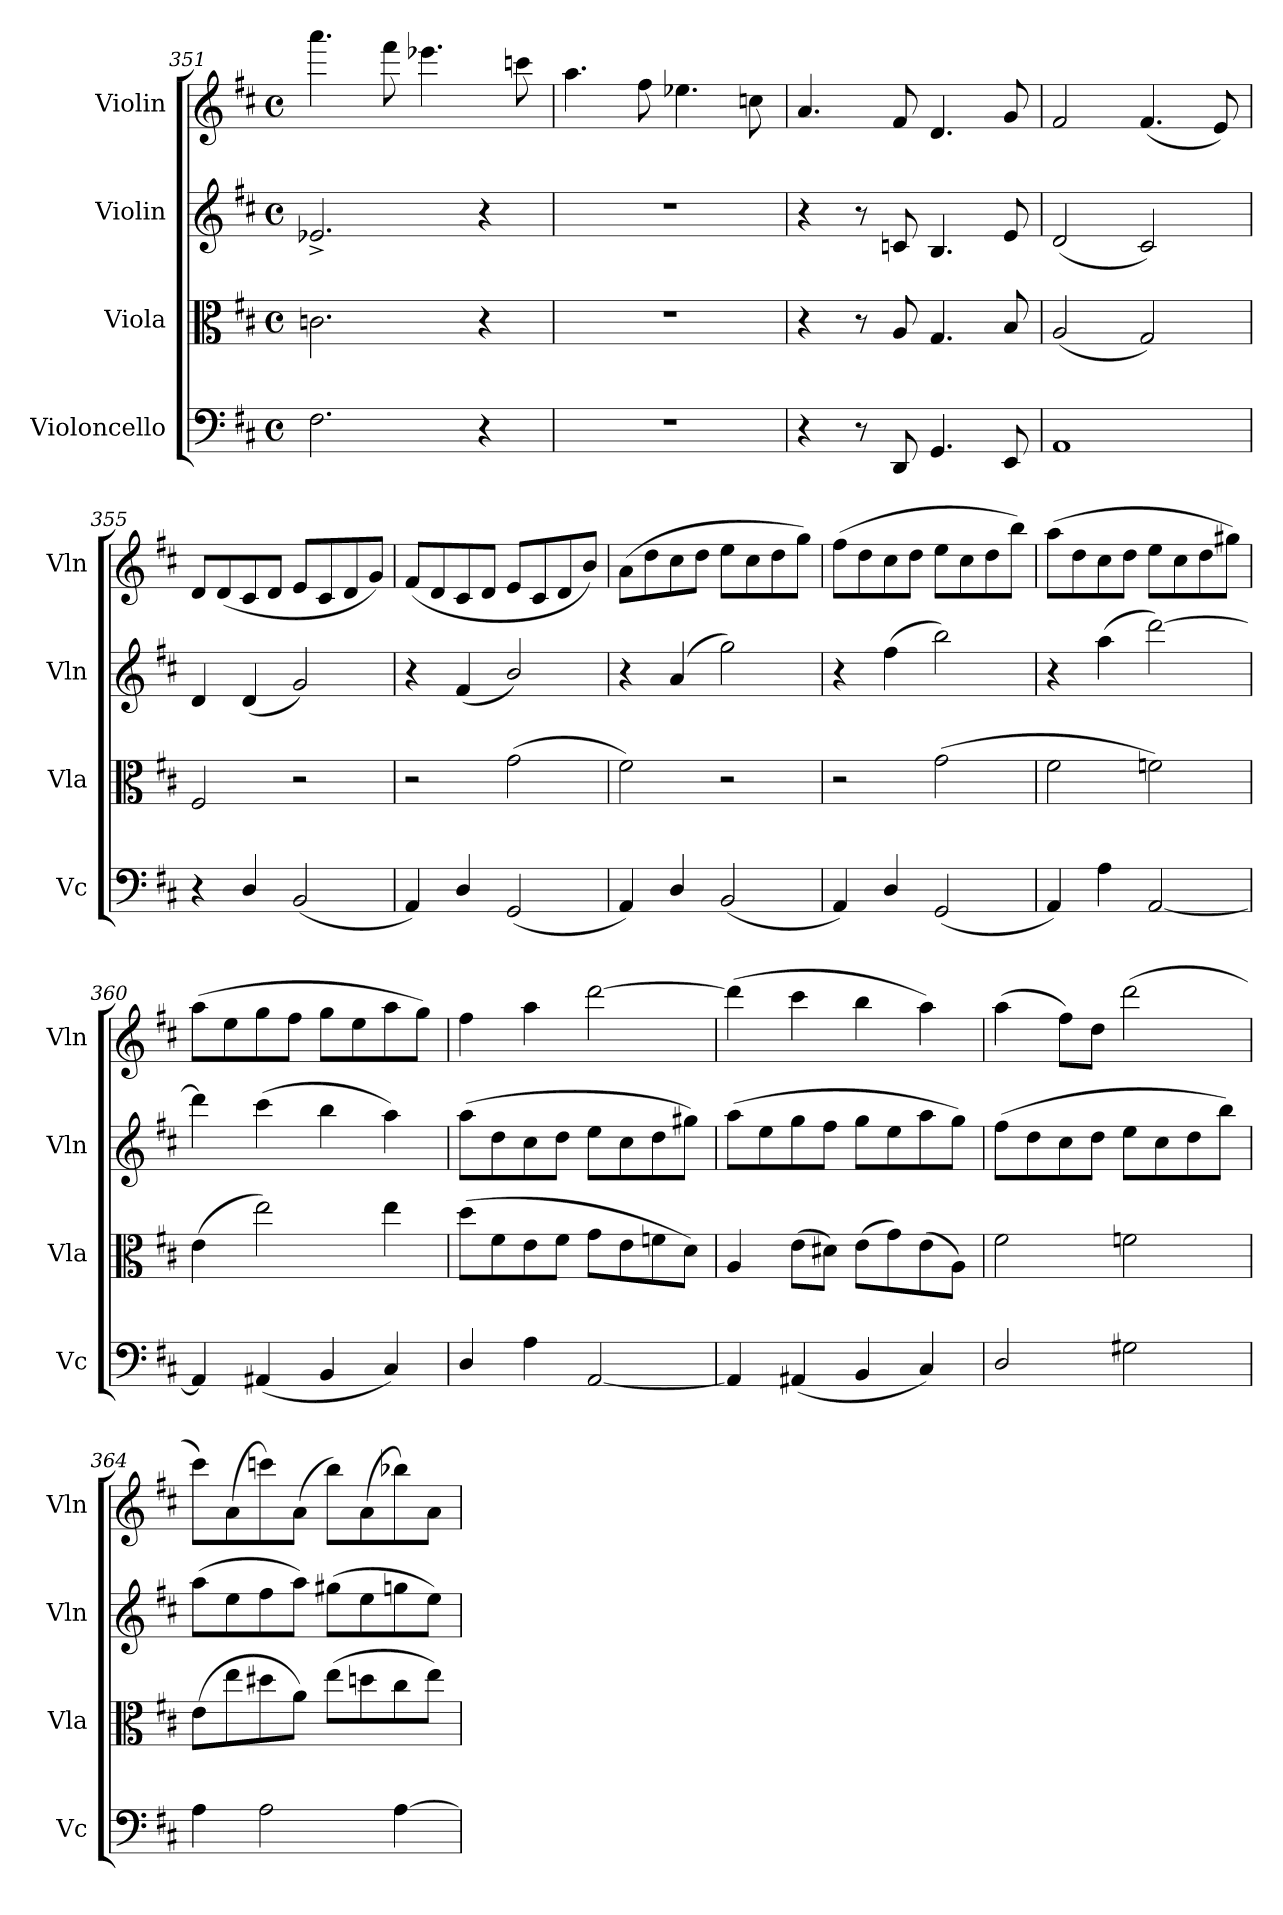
**kern	**kern	**kern	**kern
*part4	*part3	*part2	*part1
*staff4	*staff3	*staff2	*staff1
*I"Violoncello	*I"Viola	*I"Violin	*I"Violin
*I'Vc	*I'Vla	*I'Vln	*I'Vln
*clefF4	*clefC3	*clefG2	*clefG2
*k[f#c#]	*k[f#c#]	*k[f#c#]	*k[f#c#]
*M4/4	*M4/4	*M4/4	*M4/4
*met(c)	*met(c)	*met(c)	*met(c)
=351	=351	=351	=351
2.F#\	2.cn\	2.e-X^/	4.aaa\
.	.	.	8fff#\
.	.	.	4.eee-X\
4r	4r	4r	.
.	.	.	8cccn\
=352	=352	=352	=352
1r	1r	1r	4.aa\
.	.	.	8ff#\
.	.	.	4.ee-X\
.	.	.	8ccn\
=353	=353	=353	=353
4r	4r	4r	4.a/
8r	8r	8r	.
8DD/	8A/	8cn/	8f#/
4.GG/	4.G/	4.B/	4.d/
8EE/	8B/	8e/	8g/
=354	=354	=354	=354
1AA	(2A/	(2d/	2f#/
.	2G/)	2c#/)	(4.f#/
.	.	.	8e/)
=355	=355	=355	=355
4r	2F#/	4d/	8d/L
.	.	.	(8d/
4D/	.	(4d/	8c#/
.	.	.	8d/J
(2BB/	2r	2g/)	8e/L
.	.	.	8c#/
.	.	.	8d/
.	.	.	8g/J)
!!LO:LB:g=z
=356	=356	=356	=356
4AA/)	2r	4r	(8f#/L
.	.	.	8d/
4D/	.	(4f#/	8c#/
.	.	.	8d/J
(2GG/	(>2g\	2b/)	8e/L
.	.	.	8c#/
.	.	.	8d/
.	.	.	8b/J)
=357	=357	=357	=357
4AA/)	2f#\)	4r	(>8a\L
.	.	.	8dd\
4D/	.	(>4a/	8cc#\
.	.	.	8dd\J
(2BB/	2r	2gg\)	8ee\L
.	.	.	8cc#\
.	.	.	8dd\
.	.	.	8gg\J)
=358	=358	=358	=358
4AA/)	2r	4r	(>8ff#\L
.	.	.	8dd\
4D/	.	(>4ff#\	8cc#\
.	.	.	8dd\J
(2GG/	(>2g\	2bb\)	8ee\L
.	.	.	8cc#\
.	.	.	8dd\
.	.	.	8bb\J)
=359	=359	=359	=359
4AA/)	2f#\	4r	(>8aa\L
.	.	.	8dd\
4A\	.	(>4aa\	8cc#\
.	.	.	8dd\J
[2AA/	2fn\)	[2ddd\)	8ee\L
.	.	.	8cc#\
.	.	.	8dd\
.	.	.	8gg#X\J)
=360	=360	=360	=360
4AA/]	(>4e\	4ddd\]	(>8aa\L
.	.	.	8ee\
(4AA#X/	2ee\)	(>4ccc#\	8gg\
.	.	.	8ff#\J
4BB/	.	4bb\	8gg\L
.	.	.	8ee\
4C#/)	4ee\	4aa\)	8aa\
.	.	.	8gg\J)
=361	=361	=361	=361
4D/	(>8dd\L	(>8aa\L	4ff#\
.	8f#\	8dd\	.
4A\	8e\	8cc#\	4aa\
.	8f#\J	8dd\J	.
[2AA/	8g\L	8ee\L	[2ddd\
.	8e\	8cc#\	.
.	8fn\	8dd\	.
.	8d\J)	8gg#X\J)	.
=362	=362	=362	=362
4AA/]	4A/	(>8aa\L	(>4ddd\]
.	.	8ee\	.
(4AA#X/	(>8e\L	8gg\	4ccc#\
.	8d#X\J)	8ff#\J	.
4BB/	(>8e\L	8gg\L	4bb\
.	8g\)	8ee\	.
4C#/)	(>8e\	8aa\	4aa\)
.	8A\J)	8gg\J)	.
!!LO:LB:g=z
=363	=363	=363	=363
2D/	2f#\	(>8ff#\L	(>4aa\
.	.	8dd\	.
.	.	8cc#\	8ff#\L)
.	.	8dd\J	8dd\J
2G#X\	2fn\	8ee\L	(>2ddd\
.	.	8cc#\	.
.	.	8dd\	.
.	.	8bb\J)	.
=364	=364	=364	=364
4A\	(>8e\L	(>8aa\L	8ccc#\L)
.	8ee\	8ee\	(>8a\
2A\	8dd#X\	8ff#\	8cccn\)
.	8a\J)	8aa\J)	(>8a\J
.	(>8ee\L	(>8gg#X\L	8bb\L)
.	8ddn\	8ee\	(>8a\
[4A\	8cc#\	8ggn\	8bb-X\)
.	8ee\J)	8ee\J)	8a\J
=	=	=	=
*-	*-	*-	*-
